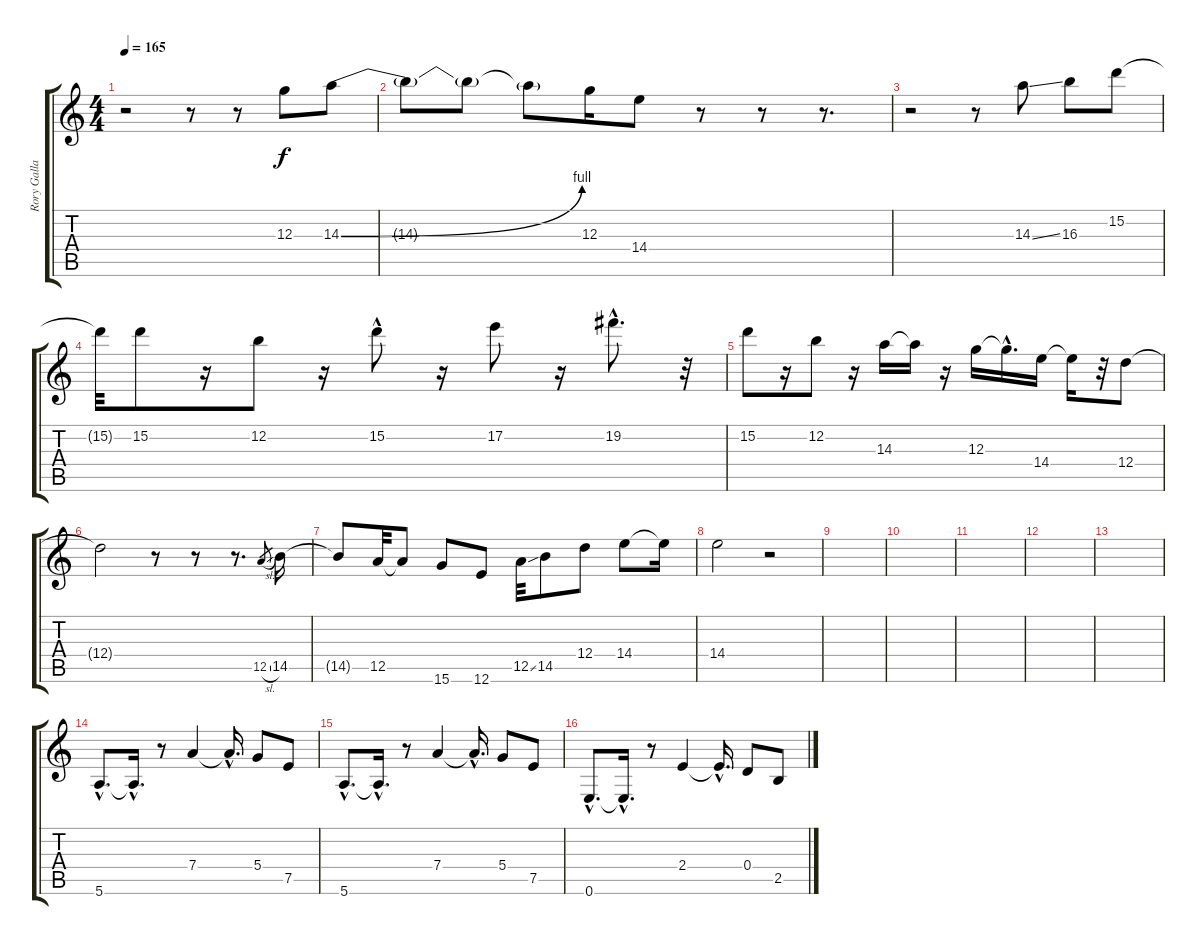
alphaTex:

\track ("Rory Gallagher" "Rory Galla") {instrument overdrivenguitar}
\staff {score tabs}
\tuning (E4 B3 G3 D3 A2 E2) {hide}
\ts (4 4)
\tempo 165
\clef g2
\ks c
r.2{dy f} r.8 r.8{instrument overdrivenguitar} 12.3.8 14.3{be (bend 0 0 60 4)}.8 |
14.3{t}.8 14.3{t}.8 14.3{t}.8 12.3.16 14.4.8 r.8 r.8 r.8{d} |
r.2 r.8 14.3{ss}.8 16.3.8 15.2.8 |
15.2{t}.32 15.2.8 r.16 12.2.8 r.16 15.2{hac}.8 r.16 17.2.8 r.16 19.2{hac}.8{d} r.32 |
15.2.8 r.16 12.2.8 r.16 14.3.16 14.3{t}.16 r.16 12.3.16 12.3{hac t}.16{d} 14.4.16 14.4{t}.16 r.32 12.4.8 |
12.4{t}.2 r.8 r.8 r.8{d} 12.5{sl}.8{gr} 14.5.16 |
14.5{t}.8 12.5.32 12.5{t}.8 15.6.8 12.6.8 12.5{ss}.32 14.5.8 12.4.8 14.4.8 14.4{t}.16 |
14.4.2 r.2 |
|
|
|
|
|
5.6{hac}.8{d volume 12} 5.6{hac t}.16{d} r.8 7.4.4 7.4{hac t}.16{d} 5.4.8 7.5.8 |
5.6{hac}.8{d} 5.6{hac t}.16{d} r.8 7.4.4 7.4{hac t}.16{d} 5.4.8 7.5.8 |
0.6{hac}.8{d} 0.6{hac t}.16{d} r.8 2.4.4 2.4{hac t}.16{d} 0.4.8 2.5.8
